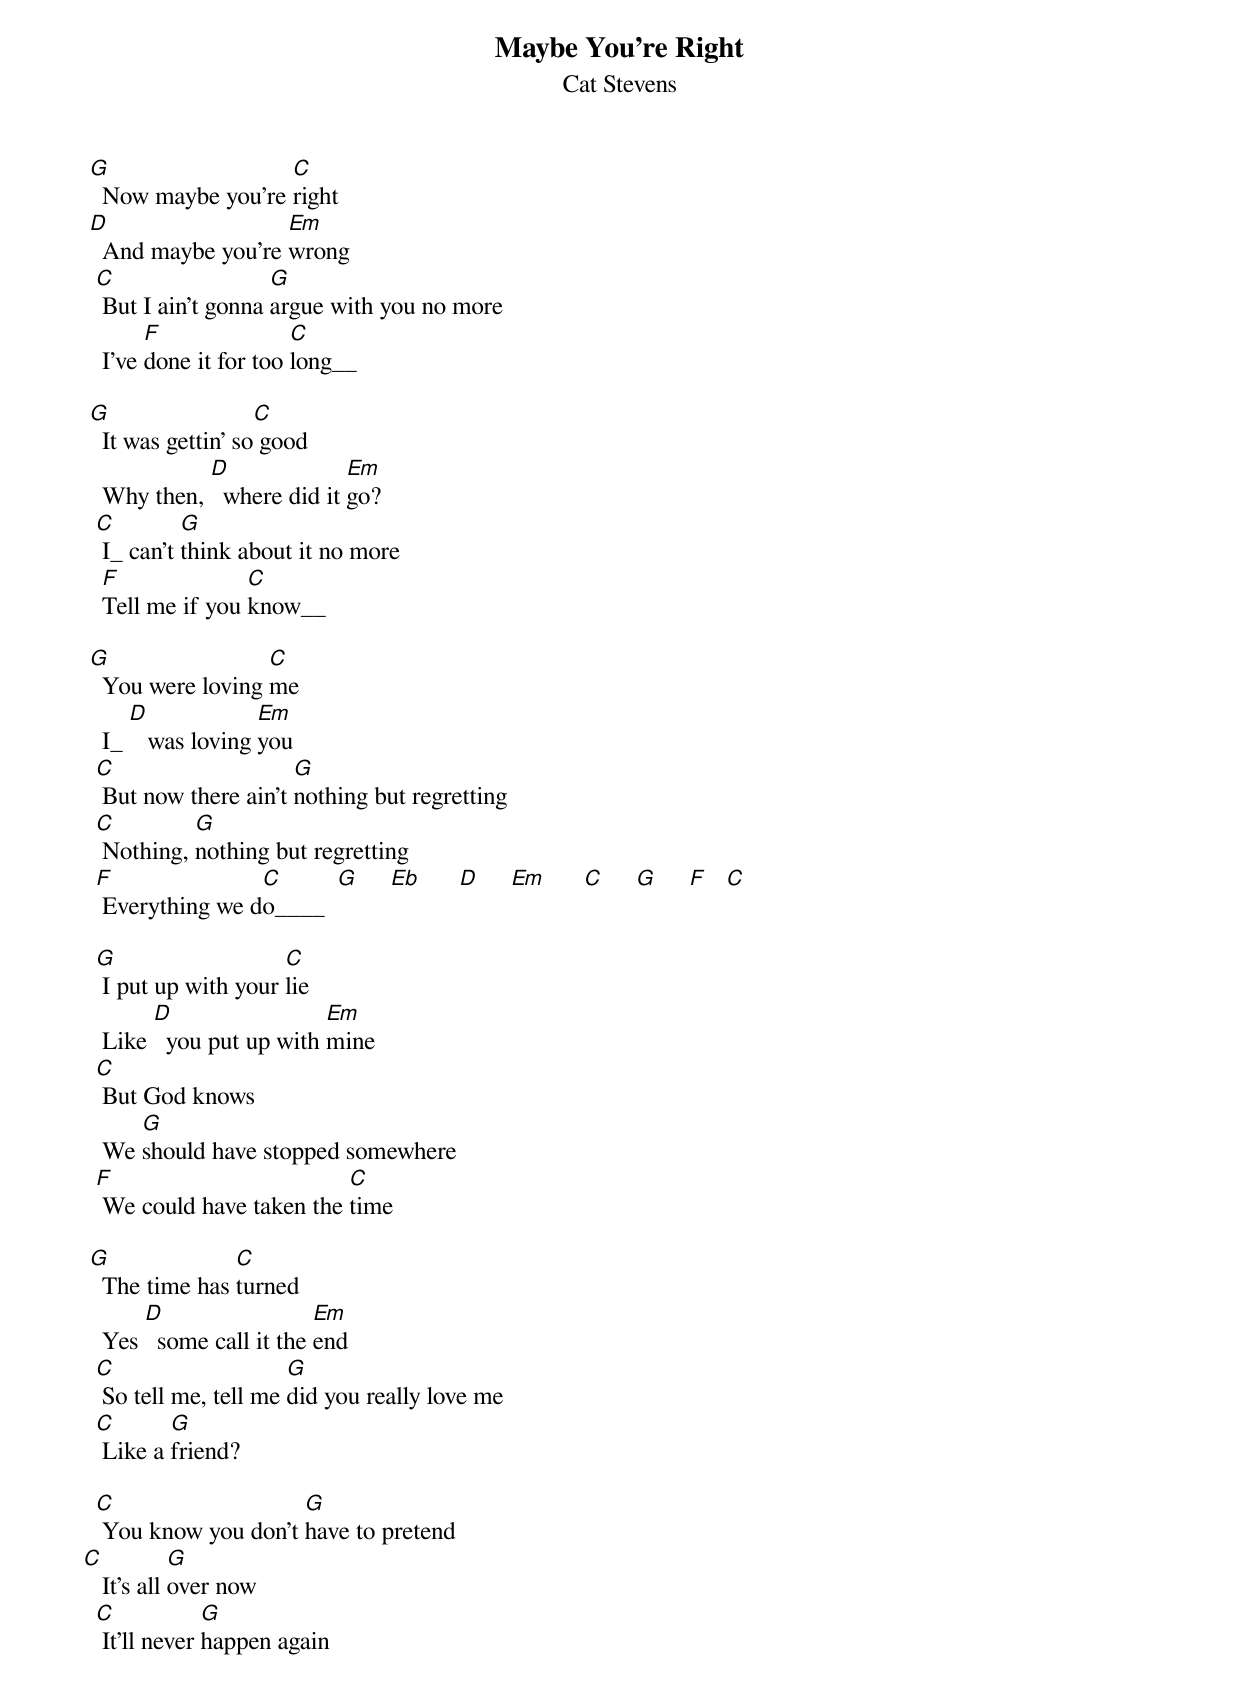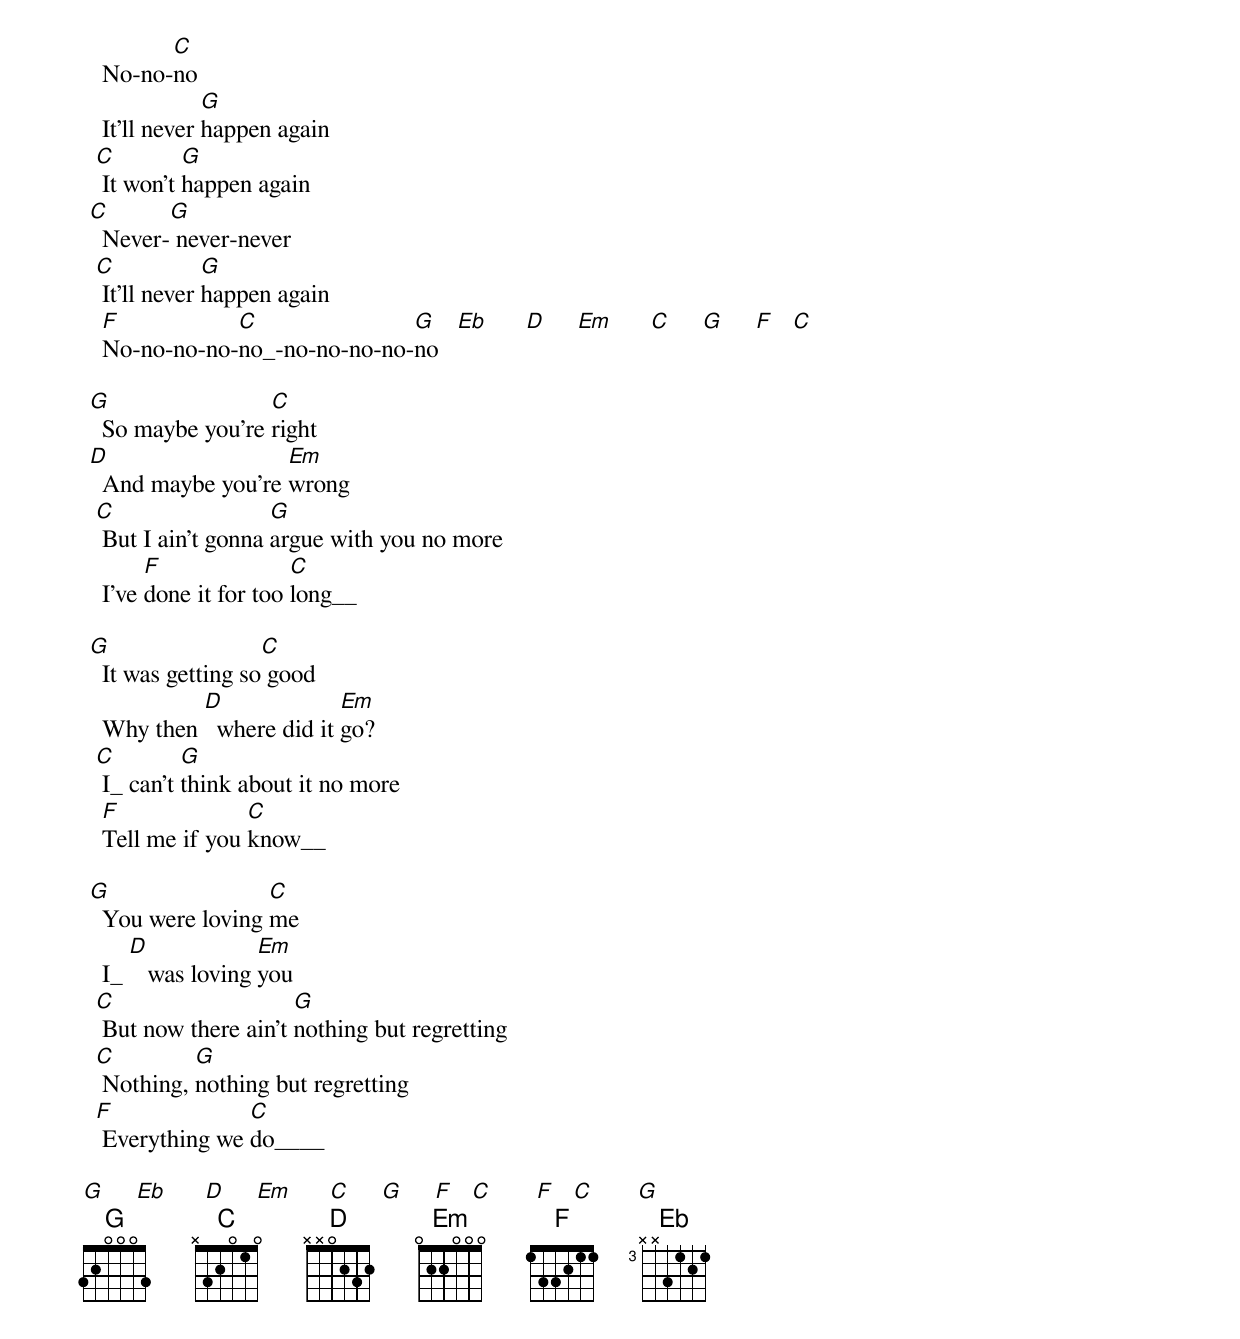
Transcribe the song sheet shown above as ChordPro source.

{t:Maybe You're Right}
{st:Cat Stevens}

 [G]  Now maybe you're [C]right
 [D]  And maybe you're [Em]wrong
  [C] But I ain't gonna [G]argue with you no more
   I've [F]done it for too [C]long__

 [G]  It was gettin' so[C] good
   Why then, [D]  where did it [Em]go?
  [C] I_ can't [G]think about it no more
   [F]Tell me if you [C]know__

 [G]  You were loving [C]me
   I_ [D]   was loving [Em]you
  [C] But now there ain't [G]nothing but regretting
  [C] Nothing, [G]nothing but regretting
  [F] Everything we d[C]o____  [G]     [Eb]      [D]     [Em]      [C]     [G]     [F]   [C]

  [G] I put up with your [C]lie
   Like [D]  you put up with [Em]mine
  [C] But God knows
   We [G]should have stopped somewhere
  [F] We could have taken the [C]time

 [G]  The time has [C]turned
   Yes [D]  some call it the [Em]end
  [C] So tell me, tell me [G]did you really love me
  [C] Like a [G]friend?

  [C] You know you don't [G]have to pretend
[C]   It's all [G]over now
  [C] It'll never [G]happen again
   No-no-[C]no
   It'll never [G]happen again
  [C] It won't [G]happen again
 [C]  Never-[G] never-never
  [C] It'll never [G]happen again
   [F]No-no-no-no-[C]no_-no-no-no-no-[G]no   [Eb]      [D]     [Em]      [C]     [G]     [F]   [C]

 [G]  So maybe you're [C]right
 [D]  And maybe you're [Em]wrong
  [C] But I ain't gonna [G]argue with you no more
   I've [F]done it for too [C]long__

 [G]  It was getting so[C] good
   Why then [D]  where did it [Em]go?
  [C] I_ can't [G]think about it no more
   [F]Tell me if you [C]know__

 [G]  You were loving [C]me
   I_ [D]   was loving [Em]you
  [C] But now there ain't [G]nothing but regretting
  [C] Nothing, [G]nothing but regretting
  [F] Everything we [C]do____

[G]     [Eb]      [D]     [Em]      [C]     [G]     [F]   [C]       [F]   [C]       [G]
